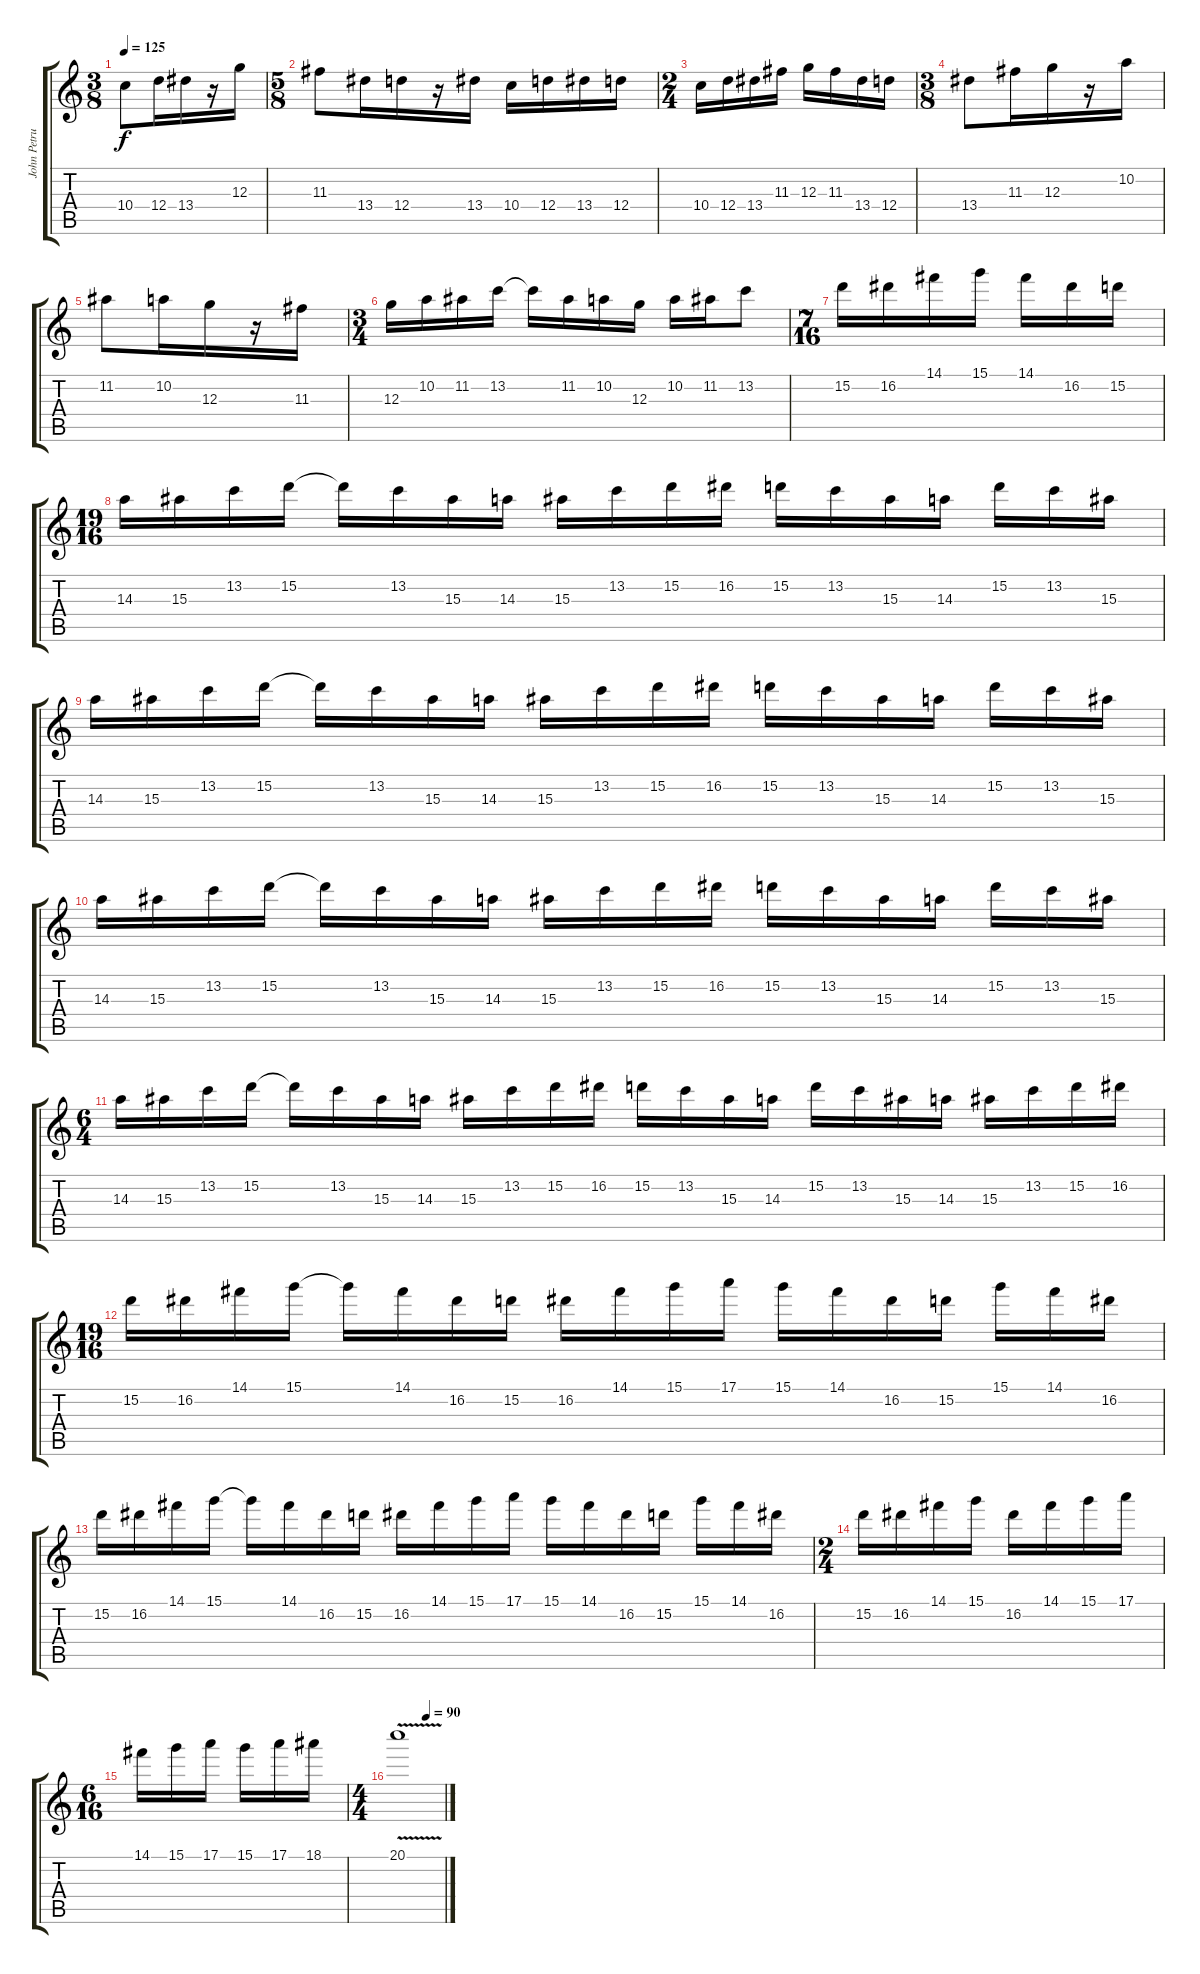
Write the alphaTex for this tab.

\track ("John Petrucci" "John Petru") {instrument acousticguitarsteel}
\staff {score tabs}
\tuning (E4 B3 G3 D3 A2 D2) {hide}
\ts (3 8)
\tempo 125
\clef g2
\ks c
10.4.8{dy f} 12.4.16 13.4.16 r.16 12.3.16 |
\ts (5 8)
11.3.8 13.4.16 12.4.16 r.16 13.4.16 10.4.16 12.4.16 13.4.16 12.4.16 |
\ts (2 4)
10.4.16 12.4.16 13.4.16 11.3.16 12.3.16 11.3.16 13.4.16 12.4.16 |
\ts (3 8)
13.4.8 11.3.16 12.3.16 r.16 10.2.16 |
11.2.8 10.2.16 12.3.16 r.16 11.3.16 |
\ts (3 4)
12.3.16 10.2.16 11.2.16 13.2.16 13.2{t}.16 11.2.16 10.2.16 12.3.16 10.2.16 11.2.16 13.2.8 |
\ts (7 16)
15.2.16 16.2.16 14.1.16 15.1.16 14.1.16 16.2.16 15.2.16 |
\ts (19 16)
14.3.16 15.3.16 13.2.16 15.2.16 15.2{t}.16 13.2.16 15.3.16 14.3.16 15.3.16 13.2.16 15.2.16 16.2.16 15.2.16 13.2.16 15.3.16 14.3.16 15.2.16 13.2.16 15.3.16 |
14.3.16 15.3.16 13.2.16 15.2.16 15.2{t}.16 13.2.16 15.3.16 14.3.16 15.3.16 13.2.16 15.2.16 16.2.16 15.2.16 13.2.16 15.3.16 14.3.16 15.2.16 13.2.16 15.3.16 |
14.3.16 15.3.16 13.2.16 15.2.16 15.2{t}.16 13.2.16 15.3.16 14.3.16 15.3.16 13.2.16 15.2.16 16.2.16 15.2.16 13.2.16 15.3.16 14.3.16 15.2.16 13.2.16 15.3.16 |
\ts (6 4)
14.3.16 15.3.16 13.2.16 15.2.16 15.2{t}.16 13.2.16 15.3.16 14.3.16 15.3.16 13.2.16 15.2.16 16.2.16 15.2.16 13.2.16 15.3.16 14.3.16 15.2.16 13.2.16 15.3.16 14.3.16 15.3.16 13.2.16 15.2.16 16.2.16 |
\ts (19 16)
15.2.16 16.2.16 14.1.16 15.1.16 15.1{t}.16 14.1.16 16.2.16 15.2.16 16.2.16 14.1.16 15.1.16 17.1.16 15.1.16 14.1.16 16.2.16 15.2.16 15.1.16 14.1.16 16.2.16 |
15.2.16 16.2.16 14.1.16 15.1.16 15.1{t}.16 14.1.16 16.2.16 15.2.16 16.2.16 14.1.16 15.1.16 17.1.16 15.1.16 14.1.16 16.2.16 15.2.16 15.1.16 14.1.16 16.2.16 |
\ts (2 4)
15.2.16 16.2.16 14.1.16 15.1.16 16.2.16 14.1.16 15.1.16 17.1.16 |
\ts (6 16)
14.1.16 15.1.16 17.1.16 15.1.16 17.1.16 18.1.16 |
\ts (4 4)
\tempo (90 0.625)
20.1{v}.1
